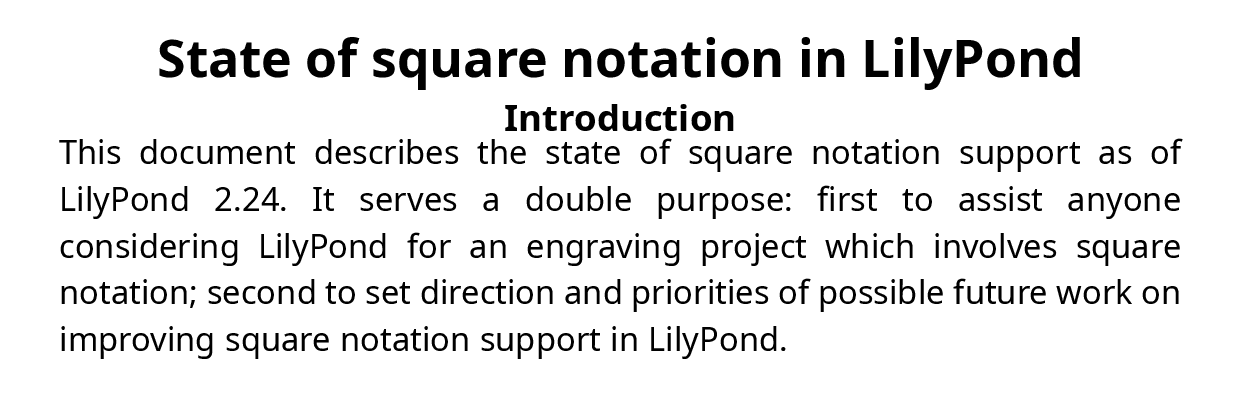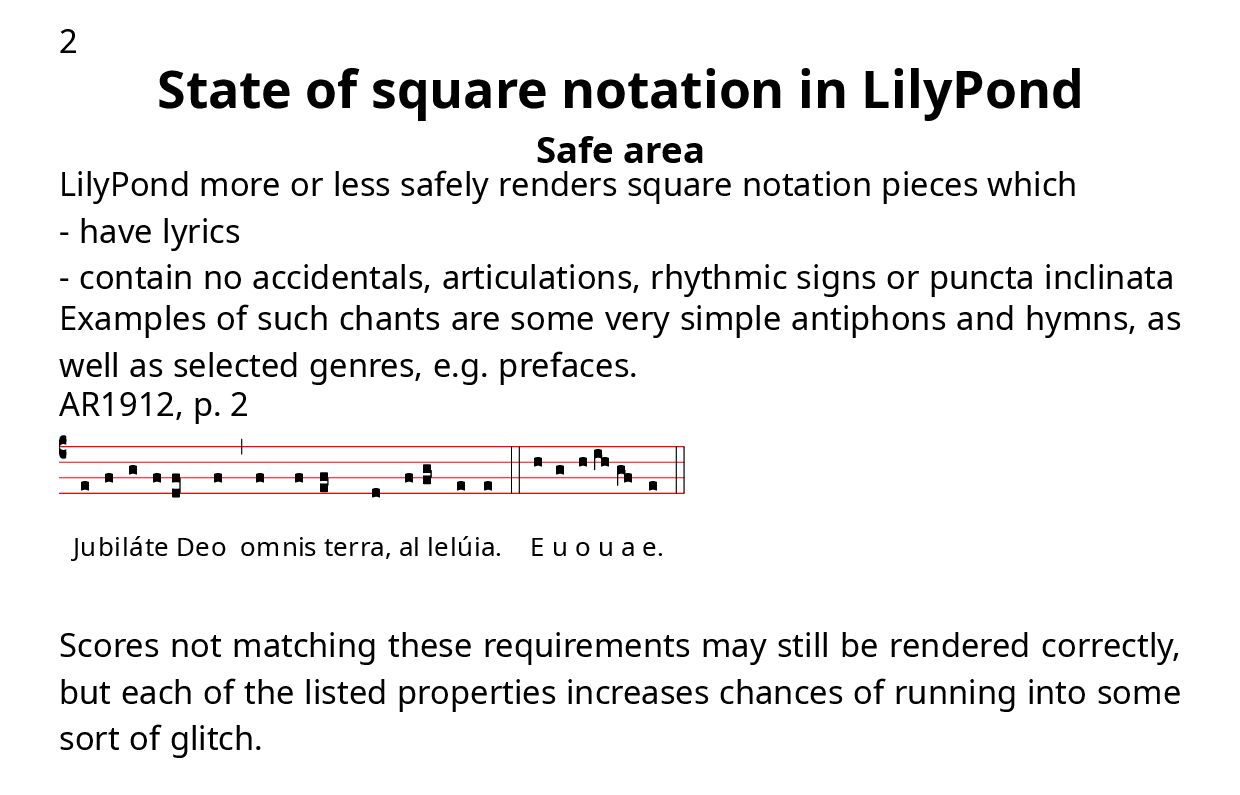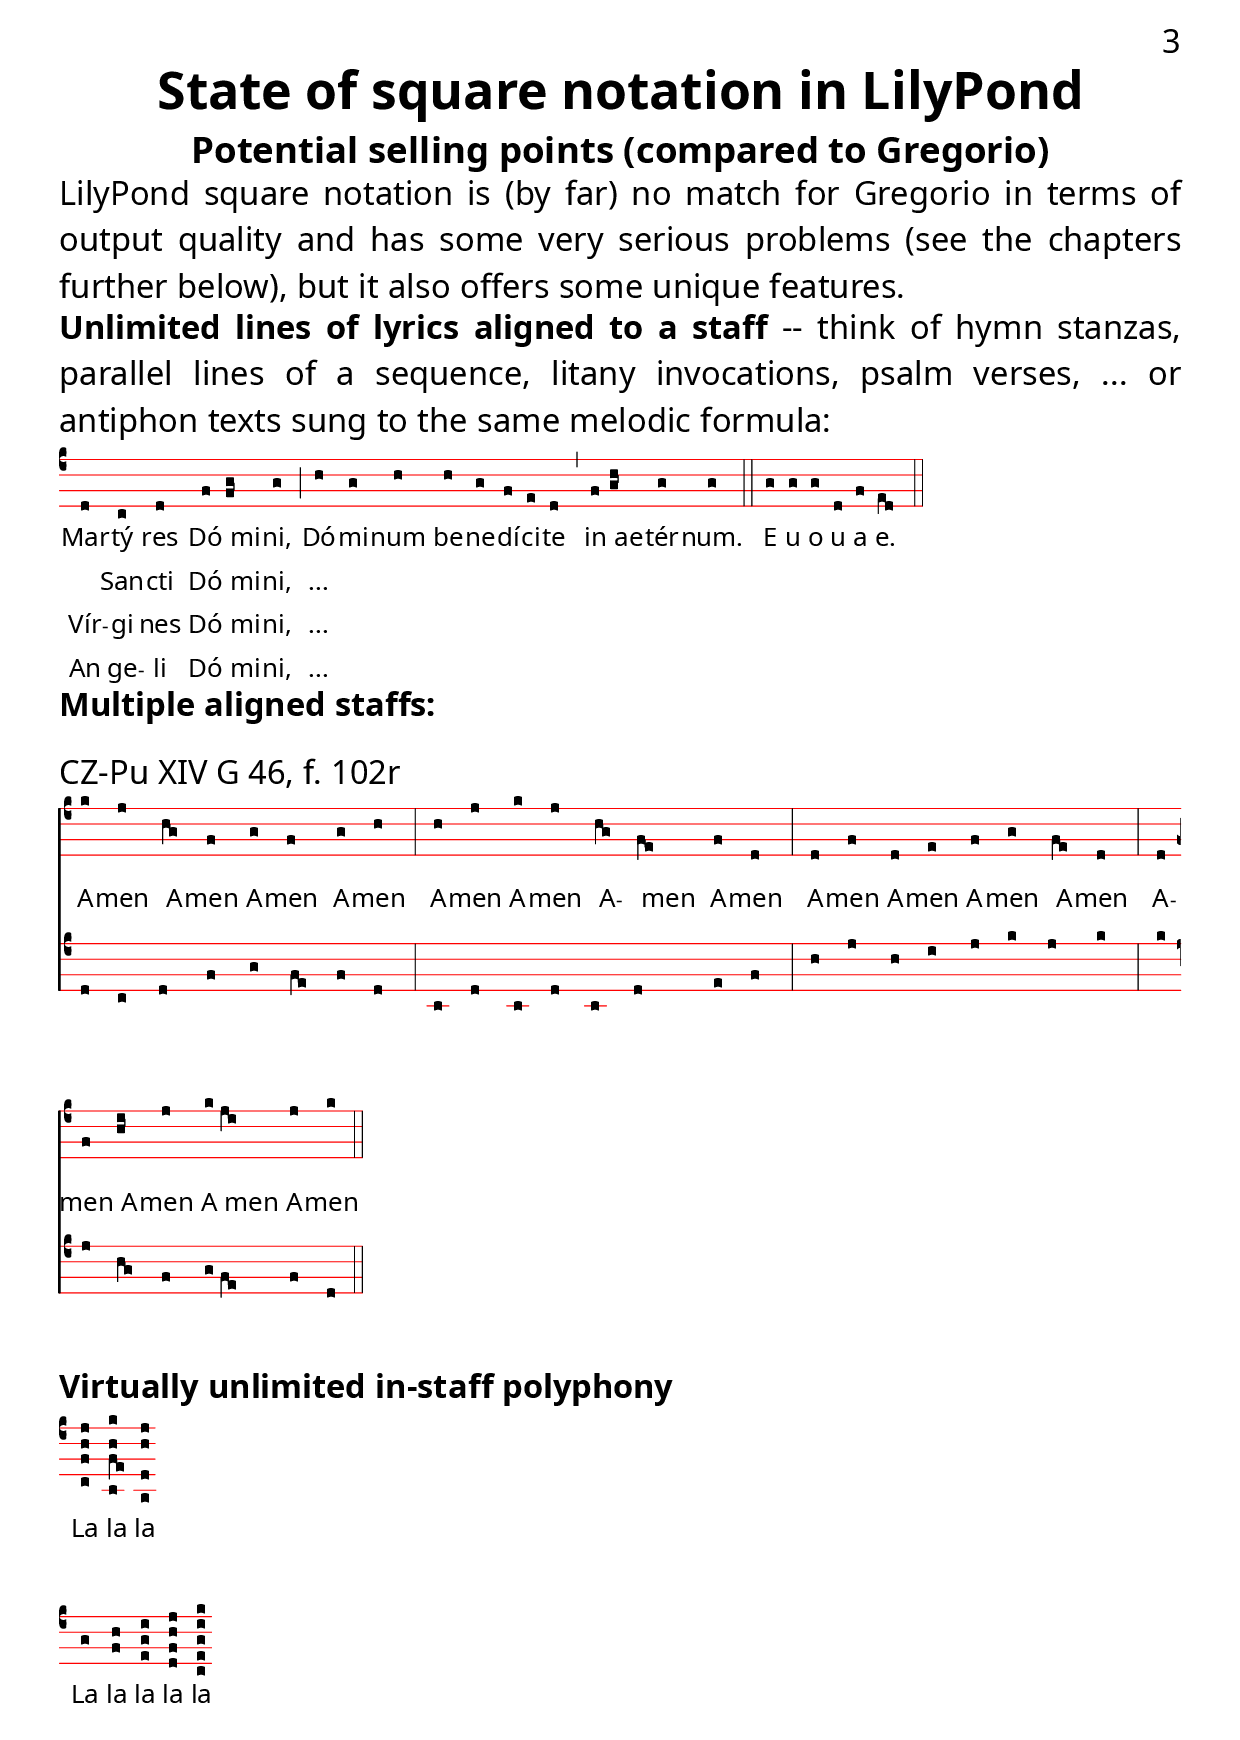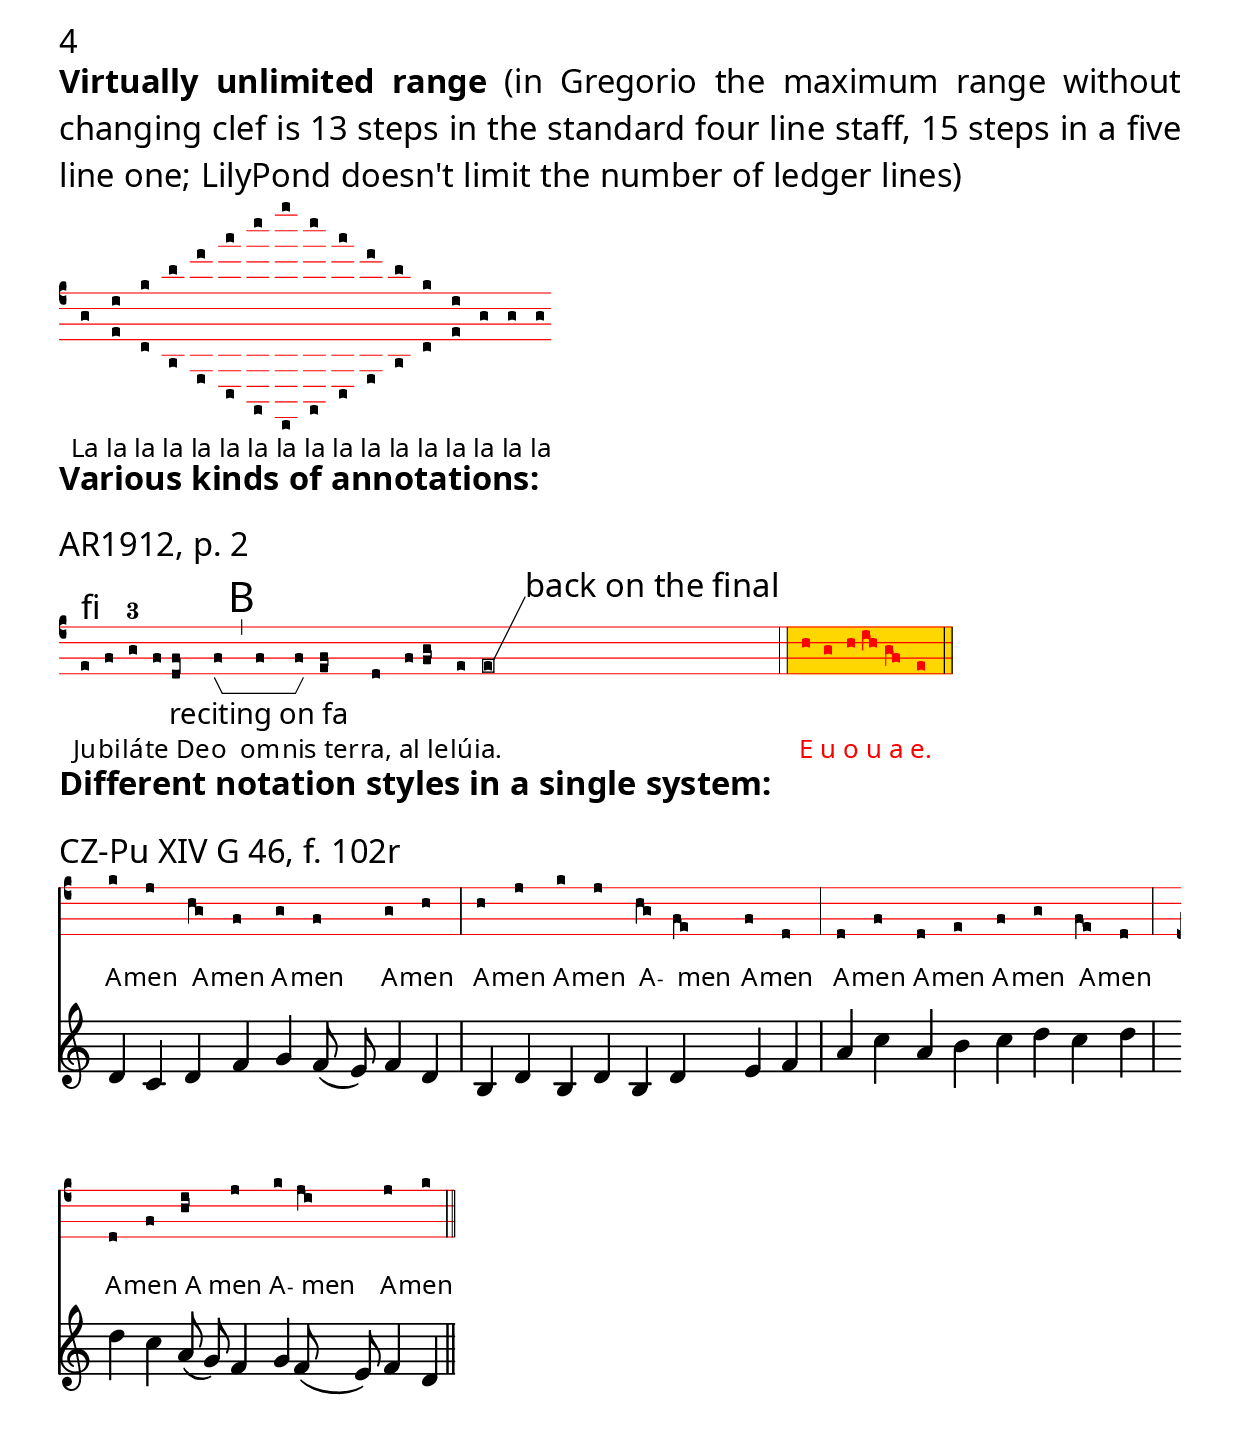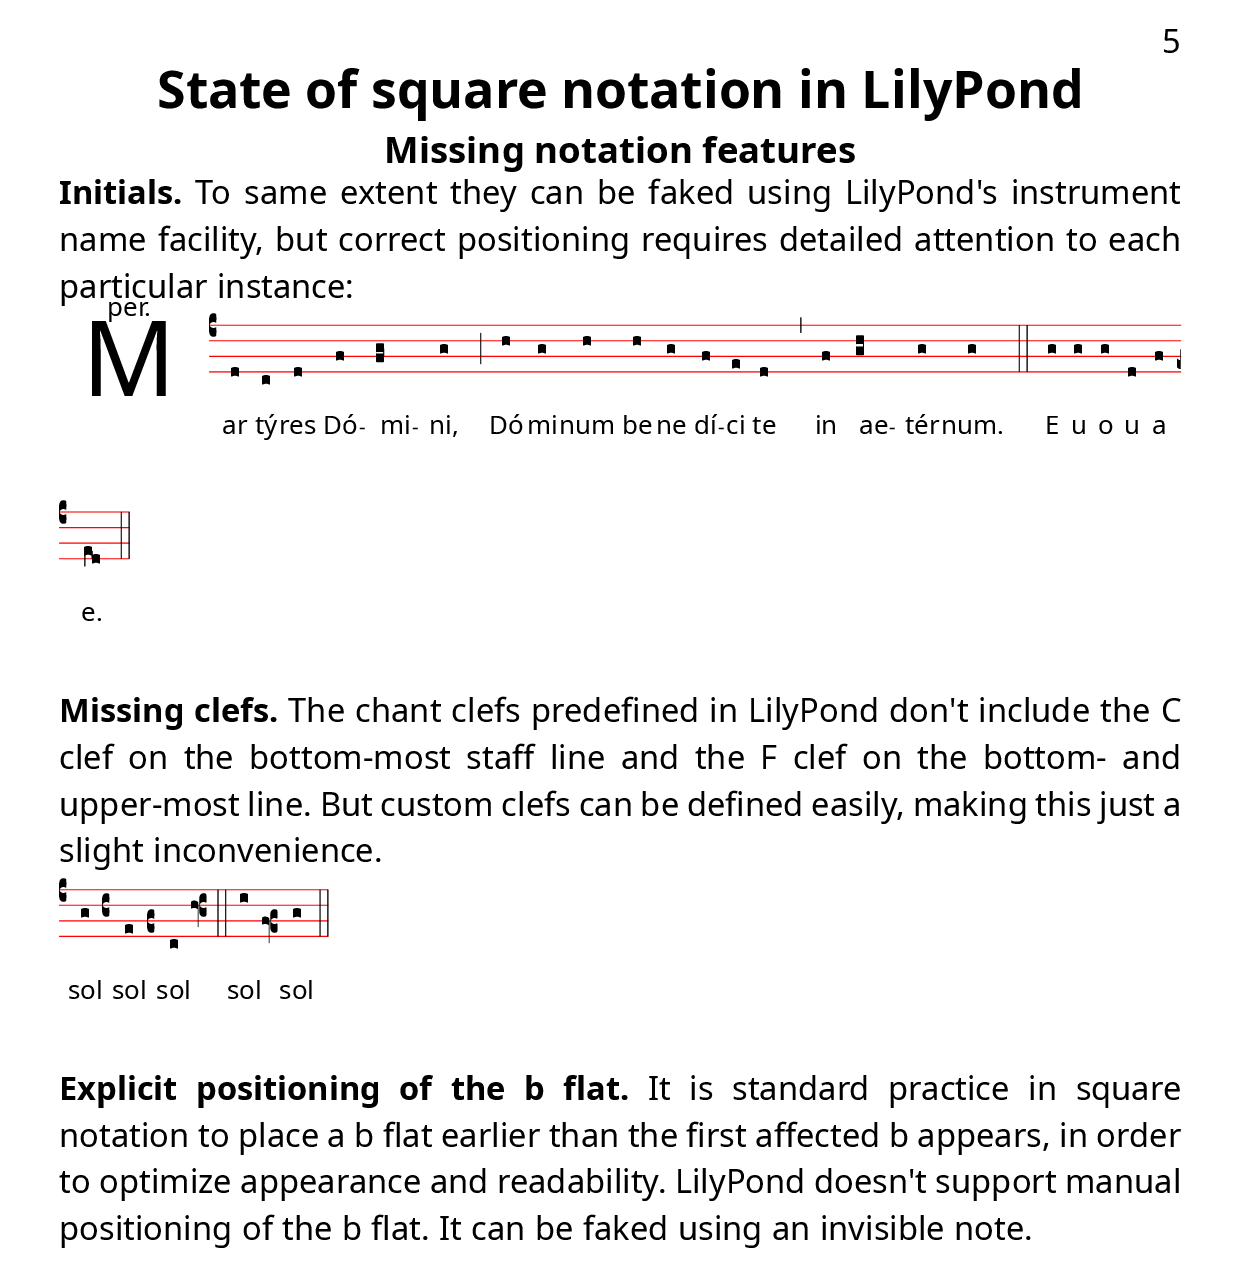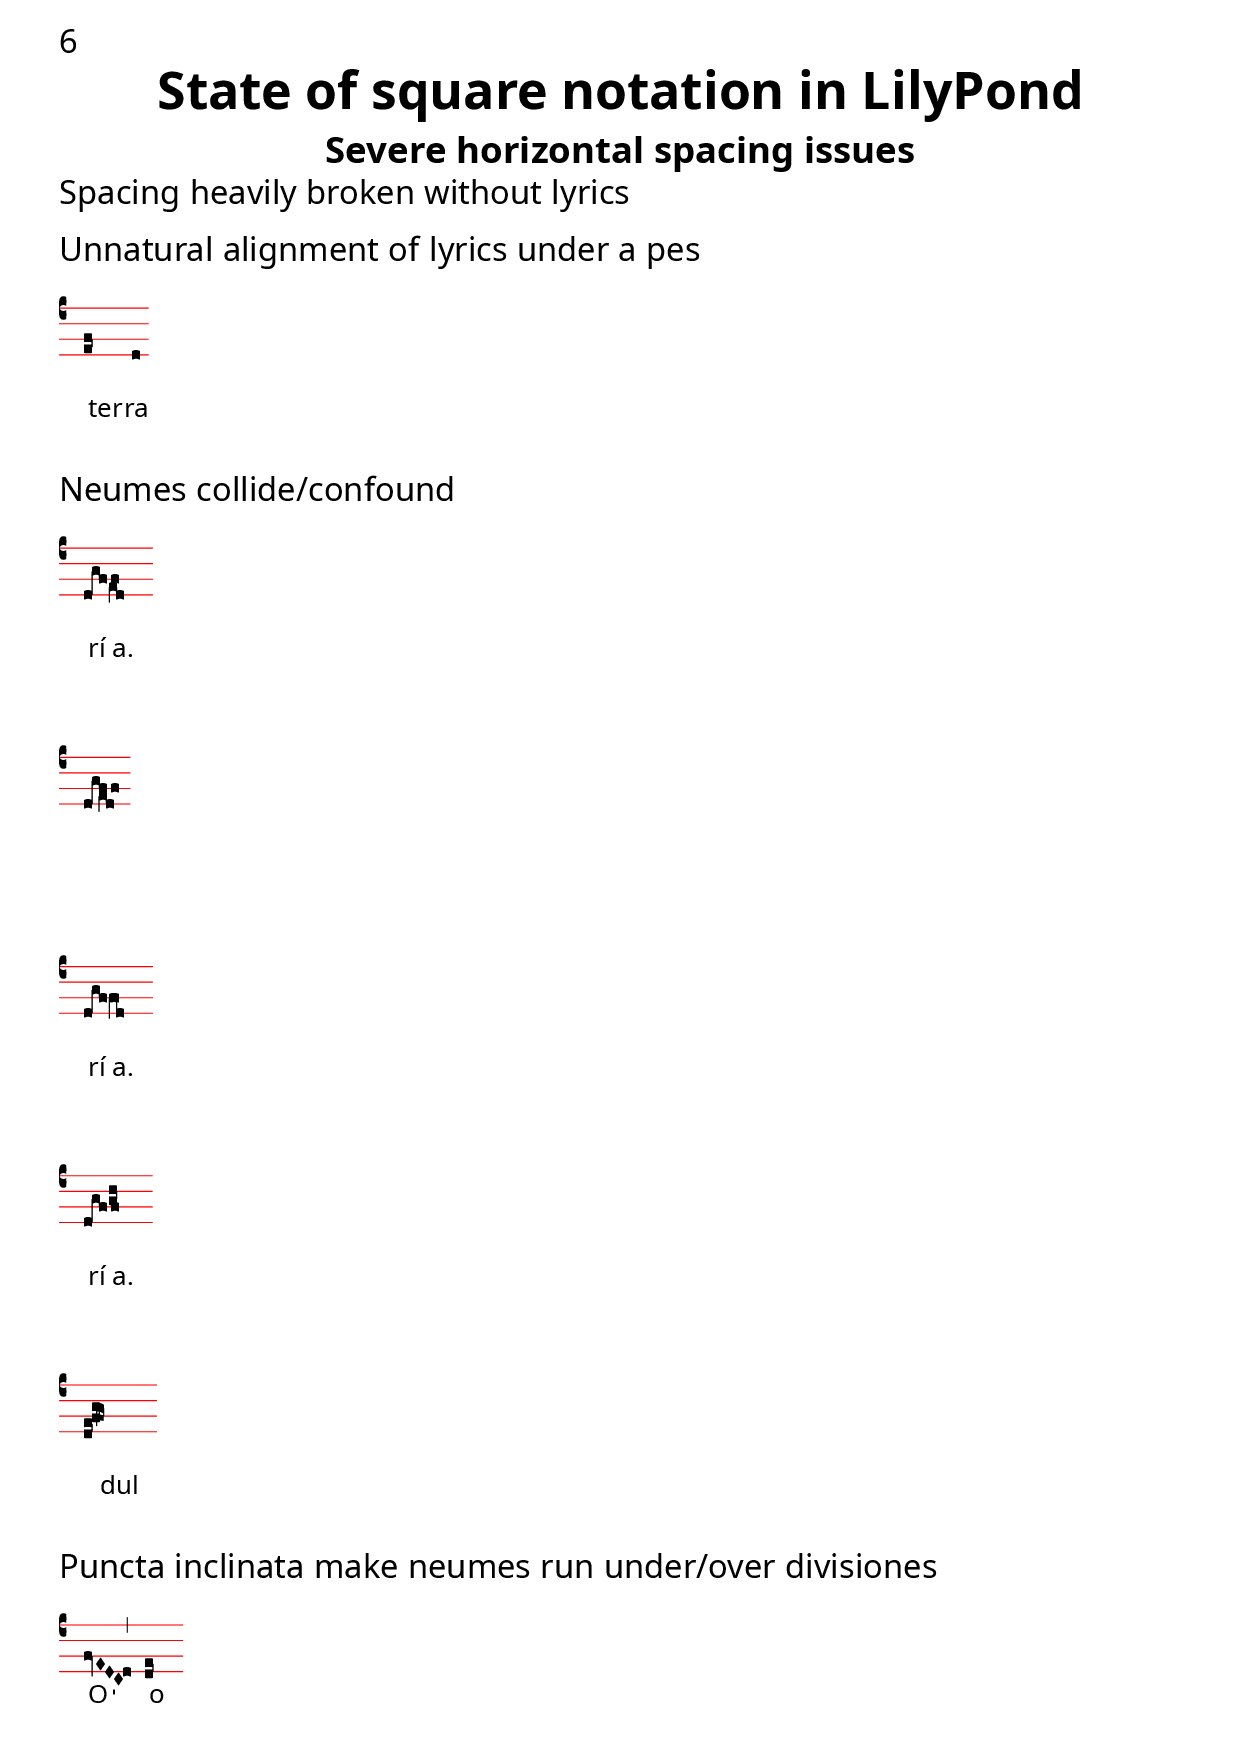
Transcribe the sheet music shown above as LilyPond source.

\version "2.24.1"

\include "gregorian.ly"
\version "2.24.1"

#(set-global-staff-size 30)

\paper {
  #(define fonts
     (set-global-fonts
      #:roman "Junicode"
      #:factor (/ staff-height pt 21)))

  markup-markup-spacing.basic-distance = #4
}

\layout {
  \override VaticanaLyrics.LyricText.font-size = #-2
}


\header {
  title = "State of square notation in LilyPond"
}

\bookpart {
  \header { subtitle = "Introduction" }

  \markup\justify{
    This document describes the state of square notation support
    as of LilyPond 2.24.
    It serves a double purpose:
    first to assist anyone considering LilyPond for an engraving project
    which involves square notation;
    second to set direction and priorities of possible future work on
    improving square notation support in LilyPond.
  }
}

\bookpart {
  \header { subtitle = "Safe area" }

  \markup\column{
    \line{LilyPond more or less safely renders square notation pieces which}
    \line{- have lyrics}
    \line{- contain no accidentals, articulations, rhythmic signs or puncta inclinata}
  }
  \markup\justify{
    Examples of such chants are some very simple antiphons and hymns,
    as well as selected genres, e.g. prefaces.
  }

  \score {
    <<
    \new VaticanaVoice = "v" {
      \clef "vaticana-do3"
      e f g f \[ d\melisma \pes f\melismaEnd \] f \divisioMinima
      f f \[ e\melisma \pes f\melismaEnd \] d f \[ f\melisma \pes g\melismaEnd \] e e \finalis
      a g a \[ b\melisma \flexa a\melismaEnd \] \[ g\melisma \flexa f\melismaEnd \] e \finalis
    }
    \new VaticanaLyrics \lyricsto "v" {
      Ju -- bi -- lá -- te De -- o
      om -- nis ter -- ra, al -- le -- lú -- ia.
      E u o u a e.
    }
    >>
    \header {
      piece = "AR1912, p. 2"
    }
  }


  \markup\justify{
    Scores not matching these requirements may still be rendered correctly,
    but each of the listed properties increases chances of running into
    some sort of glitch.
  }

  % TODO example of a piece rendering correctly even with the risky features
}

\bookpart {
  \header {
    subtitle = "Potential selling points (compared to Gregorio)"
  }

  \markup\justify{
    LilyPond square notation is (by far) no match for Gregorio in terms of
    output quality and has some very serious problems (see the chapters
    further below), but it also offers some unique features.
  }

  \markup\justify{
    \bold{Unlimited lines of lyrics aligned to a staff}
    -- think of hymn stanzas, parallel lines of a sequence,
    litany invocations, psalm verses, ...
    or antiphon texts sung to the same melodic formula:
  }

  \score {
    <<
    \new VaticanaVoice = "v" {
      \clef "vaticana-do3"
      d c d f \[ f\melisma \pes g\melismaEnd \] g \divisioMaior
      a g a a g f e d \divisioMinima f \[ g\melisma \pes a\melismaEnd \] g g \finalis

      g g g d f \[ e \flexa d \] \finalis
    }
    \new VaticanaLyrics \lyricsto "v" {
      Mar -- tý -- res Dó -- mi -- ni,
      Dó -- mi -- num be -- ne -- dí -- ci -- te in ae -- tér -- num.

      E u o u a e.
    }
    \new VaticanaLyrics \lyricsto "v" {
      _ San -- cti Dó -- mi -- ni, "..."
    }
    \new VaticanaLyrics \lyricsto "v" {
      Vír -- gi -- nes Dó -- mi -- ni, "..."
    }
    \new VaticanaLyrics \lyricsto "v" {
      An -- ge -- li Dó -- mi -- ni, "..."
    }
    >>
    \header {
      piece = ""
    }
  }

  \markup\bold{Multiple aligned staffs:}

  \score {
    <<
      \new VaticanaVoice = "voice-a" {
        \clef "vaticana-do3"
        % in square notation durations don't affect the note appearance,
        % but are useful when aligning voices
        d' c' \[ a8\melisma \flexa g\melismaEnd \] f4 g f g a \divisioMaxima
        a c' d' c' \[ a8\melisma \flexa g\melismaEnd \] \[ f\melisma \flexa e\melismaEnd \] f4 d \divisioMaxima
        d f d e f g \[ f8\melisma \flexa e\melismaEnd \] d4 \divisioMaxima
        d f \[ a\melisma \pes b\melismaEnd \] c' d' \[ c'\melisma \pes b\melismaEnd \] c' d' \finalis
      }
      \new VaticanaLyrics \lyricsto "voice-a" { \repeat unfold 16 { A -- men } }
      \new VaticanaVoice {
        \clef "vaticana-do3"
        d c d f g \[ f8\melisma \flexa e\melismaEnd \] f4 d \divisioMaxima
        b, d b, d b, d e f \divisioMaxima
        a c' a b c' d' c' d' \divisioMaxima
        d' c' \[ a\melisma \flexa g\melismaEnd \] f g \[ f\melisma \flexa e\melismaEnd \] f d \finalis
      }
    >>
    \header {
      piece = \markup\with-url
        "https://new.manuscriptorium.com/apis/resolver-api/cs/browser/default/detail?url=https://collectiones.manuscriptorium.com/assorted/AIPDIG/NKCR__/7/AIPDIG-NKCR__XIV_G_46____2SSE2F7-cs/&imageId=https://imagines.manuscriptorium.com/loris/AIPDIG-NKCR__XIV_G_46____2SSE2F7-cs/ID0102r"
        "CZ-Pu XIV G 46, f. 102r"
    }
    \layout {
      \override VaticanaStaff.Clef.extra-offset = #'(0.3 . 0)
    }
  }

  \markup\justify{
    \bold{Virtually unlimited in-staff polyphony}
  }

  % polyphony entered as separate voices
  \score {
    <<
      \new VaticanaStaff <<
        \new VaticanaVoice = "v" {
          \clef "vaticana-do3"
          c' d' c'
        }
        \new VaticanaVoice {
          % TODO fix LilyPond warnings
          a a a
        }
        \new VaticanaVoice {
          f \[ f8 \flexa e \] d4
        }
        \new VaticanaVoice {
          c b, a,
        }
      >>
      \new VaticanaLyrics \lyricsto "v" {
        La la la
      }
    >>
  }

  % polyphony entered as chords
  \score {
    <<
      \new VaticanaVoice = "v" {
        \clef "vaticana-do3"
        g
        <f a>
        <e g b>
        <d f a c'>
        <c e g b d'>
      }
      \new VaticanaLyrics \lyricsto "v" {
        La la la la la
      }
    >>
  }

  \markup\justify{
    \bold{Virtually unlimited range} (in Gregorio the maximum range without changing
    clef is 13 steps in the standard four line staff, 15 steps in a five line one;
    LilyPond doesn't limit the number of ledger lines)
  }

  \score {
    <<
      \new VaticanaStaff <<
        \new VaticanaVoice = "v" {
          \clef "vaticana-do3"
          g b d' f' a' c'' e'' g''
          e'' c'' a' f' d' b g g g
        }
        \new VaticanaVoice {
          g e c a, f, d, b,, g,,
          b,, d, f, a, c e
        }
      >>
      \new VaticanaLyrics \lyricsto "v" {
        La \repeat unfold 16 { la }
      }
    >>
  }

  \markup\bold{Various kinds of annotations:}

  \score {
    <<
    \new VaticanaVoice = "v" \with {
      \consists Balloon_engraver
      \consists Horizontal_bracket_engraver
    } {
      \clef "vaticana-do3"
      e^"fi" % markup attached to a note
      f g-3 % fingering doesn't make much sense in chant, but it's available
      f \[ d\melisma \pes f\melismaEnd \]
      \once\override HorizontalBracketText.text = "reciting on fa" % horizontal bracket with a label
      f\startGroup \divisioMinima
      \mark "B" % rehearsal mark
      f f\stopGroup \[ e\melisma \pes f\melismaEnd \] d f \[ f\melisma \pes g\melismaEnd \] e \balloonGrobText #'NoteHead #'(2 . 4) \markup { "back on the final" } e \finalis

      \override NoteHead.color = #red % coloured objects
      \staffHighlight "gold"

      a g a \[ b\melisma \flexa a\melismaEnd \] \[ g\melisma \flexa f\melismaEnd \] e \finalis
    }
    \new VaticanaLyrics \lyricsto "v" {
      Ju -- bi -- lá -- te De -- o
      om -- nis ter -- ra, al -- le -- lú -- ia.

      \override Lyrics.LyricText.color = #red

      E u o u a e.
    }
    >>
    \header {
      piece = "AR1912, p. 2"
    }
  }

  \markup\bold{Different notation styles in a single system:}

  \score {
    <<
      \new VaticanaVoice = "voice-a" {
        \clef "vaticana-do3"
        % in square notation durations don't affect the note appearance,
        % but are useful when aligning voices
        d' c' \[ a8\melisma \flexa g\melismaEnd \] f4 g f g a \divisioMaxima
        a c' d' c' \[ a8\melisma \flexa g\melismaEnd \] \[ f\melisma \flexa e\melismaEnd \] f4 d \divisioMaxima
        d f d e f g \[ f8\melisma \flexa e\melismaEnd \] d4 \divisioMaxima
        d f \[ a8\melisma \pes b\melismaEnd \] c'4 d' \[ c'8\melisma \pes b\melismaEnd \] c'4 d' \finalis
      }
      \new VaticanaLyrics \lyricsto "voice-a" { \repeat unfold 16 { A -- men } }
      \new Voice \with { \magnifyStaff #4/5 } \transpose c c' {
        \cadenzaOn
        d c d f g f8( e) f4 d \bar "|"
        b, d b, d b, d e f \bar "|"
        a c' a b c' d' c' d' \bar "|"
        d' c' a8( g) f4 g f8( e) f4 d \bar "||"
      }
    >>
    \header {
      piece = \markup\with-url
        "https://new.manuscriptorium.com/apis/resolver-api/cs/browser/default/detail?url=https://collectiones.manuscriptorium.com/assorted/AIPDIG/NKCR__/7/AIPDIG-NKCR__XIV_G_46____2SSE2F7-cs/&imageId=https://imagines.manuscriptorium.com/loris/AIPDIG-NKCR__XIV_G_46____2SSE2F7-cs/ID0102r"
        "CZ-Pu XIV G 46, f. 102r"
    }
    \layout {
      \override VaticanaStaff.Clef.extra-offset = #'(0.3 . 0)
      \override Staff.TimeSignature.stencil = ##f
    }
  }

  \markup\column{
    \line{}
    \line{}
  }
}

\bookpart {
  \header { subtitle = "Missing notation features" }

  \markup\justify{
    \bold{Initials.}
    To same extent they can be faked using LilyPond's instrument name facility,
    but correct positioning requires detailed attention to each particular instance:
  }

  \score {
    <<
    \new VaticanaVoice = "v" {
      \set VaticanaStaff.instrumentName =
        \markup\center-column{
          \tiny{per.}
          \huge\larger\larger\larger\larger\larger\larger\larger\larger{M} % TODO better font sizing solution
        }

      \clef "vaticana-do3"
      d c d f \[ f\melisma \pes g\melismaEnd \] g \divisioMaior
      a g a a g f e d \divisioMinima f \[ g\melisma \pes a\melismaEnd \] g g \finalis

      g g g d f \[ e \flexa d \] \finalis
    }
    \new VaticanaLyrics \lyricsto "v" {
      ar -- tý -- res Dó -- mi -- ni,
      Dó -- mi -- num be -- ne -- dí -- ci -- te in ae -- tér -- num.

      E u o u a e.
    }
    >>
    \header {
      piece = ""
    }
    \layout {
      indent = 1\in % make space for the initial
    }
  }

  \markup\justify{
    \bold{Missing clefs.}
    The chant clefs predefined in LilyPond
    don't include the C clef on the bottom-most staff line
    and the F clef on the bottom- and upper-most line.
    But custom clefs can be defined easily, making this just a slight inconvenience.
  }

  \score {
    <<
    \new VaticanaVoice = "v" {
      \clef "vaticana-do3"
      g
      \clef "vaticana-do2"
      g
      \clef "vaticana-do1"
      g
      \finalis
      \clef "vaticana-fa2"
      g
      \clef "vaticana-fa1"
      g
      \finalis
    }
    \new VaticanaLyrics \lyricsto "v" {
      \repeat unfold 5 { sol }
    }
    >>
  }

  \markup\justify{
    \bold{Explicit positioning of the b flat.}
    It is standard practice in square notation to place a b flat
    earlier than the first affected b appears,
    in order to optimize appearance and readability.
    LilyPond doesn't support manual positioning of the b flat.
    It can be faked using an invisible note.
  }

  % TODO real-life example
}

\bookpart {
  \header { subtitle = "Severe horizontal spacing issues" }

  \markup{Spacing heavily broken without lyrics}
  % TODO

  \markup{Unnatural alignment of lyrics under a pes}
  \score {
    <<
    \new VaticanaVoice = "v" {
      \clef "vaticana-do3"
      \[ e\melisma \pes f\melismaEnd \] d
    }
    \new VaticanaLyrics \lyricsto "v" { ter -- ra }
    >>
  }

  \markup{Neumes collide/confound}

  % neume "sliding under" the previous one
  \score {
    <<
    \new VaticanaVoice = "v" {
      \clef "vaticana-do3"
      \[ d\melisma \pes g \flexa f f\melismaEnd \] \[ e\melisma \flexa d\melismaEnd \]
    }
    \new VaticanaLyrics \lyricsto "v" { rí -- a. }
    >>
  }

  % the same neumes come out slightly different without lyrics
  \score {
    \new VaticanaVoice = "v" {
      \clef "vaticana-do3"
      \[ d\melisma \pes g \flexa f f\melismaEnd \] \[ e\melisma \flexa d\melismaEnd \]
    }
  }

  % the final f of the first neume and initial f of the second one are rendered over each other / merged
  \score {
    <<
    \new VaticanaVoice = "v" {
      \clef "vaticana-do3"
      \[ d\melisma \pes g \flexa f f\melismaEnd \] \[ f\melisma \flexa d\melismaEnd \]
    }
    \new VaticanaLyrics \lyricsto "v" { rí -- a. }
    >>
  }

  % neume "sliding over" the previous one
  \score {
    <<
    \new VaticanaVoice = "v" {
      \clef "vaticana-do3"
      \[ d\melisma \pes g \flexa f f\melismaEnd \] \[ g\melisma \flexa a\melismaEnd \]
    }
    \new VaticanaLyrics \lyricsto "v" { rí -- a. }
    >>
  }

  % neume without lyrics merges with the following one
  \score {
    <<
    \new VaticanaVoice = "v" {
      \clef "vaticana-do3"
      \[ d\melisma \pes e f \flexa g\melismaEnd \] \[ g\melisma \flexa \deminutum f\melismaEnd \]
    }
    \new VaticanaLyrics \lyricsto "v" { _ dul }
    >>
  }

  \markup{Puncta inclinata make neumes run under/over divisiones}

  % neume under a divisio minima
  \score {
    <<
    \new VaticanaVoice = "v" {
      \clef "vaticana-do3"
      \[ \virga f\melisma \inclinatum e \inclinatum d \inclinatum c\ictus d\melismaEnd \]
      \divisioMinima
      \[ d\melisma \pes e\melismaEnd \]
    }
    \new VaticanaLyrics \lyricsto "v" { O o }
    >>
  }

  % neume crossing a divisio maxima
  \score {
    <<
    \new VaticanaVoice = "v" {
      \clef "vaticana-do3"
      \[ \virga f\melisma \inclinatum e \inclinatum d \inclinatum c\ictus d\melismaEnd \]
      \divisioMaxima
      \[ d\melisma \pes e\melismaEnd \]
    }
    \new VaticanaLyrics \lyricsto "v" { O o }
    >>
  }

  % neume crossing a divisio maxima
  \score {
    <<
    \new VaticanaVoice = "v" {
      \clef "vaticana-do3"
      \[ \virga f\melisma \inclinatum e \inclinatum d
         \virga f \inclinatum e \inclinatum d\melismaEnd \]
      \divisioMaxima
      \[ d\melisma \pes e\melismaEnd \]
    }
    \new VaticanaLyrics \lyricsto "v" { O o }
    >>
  }

}

\bookpart {
  \header { subtitle = "Other glitches" }

  \markup\column{
    \line{}
    \line{}
  }
}
